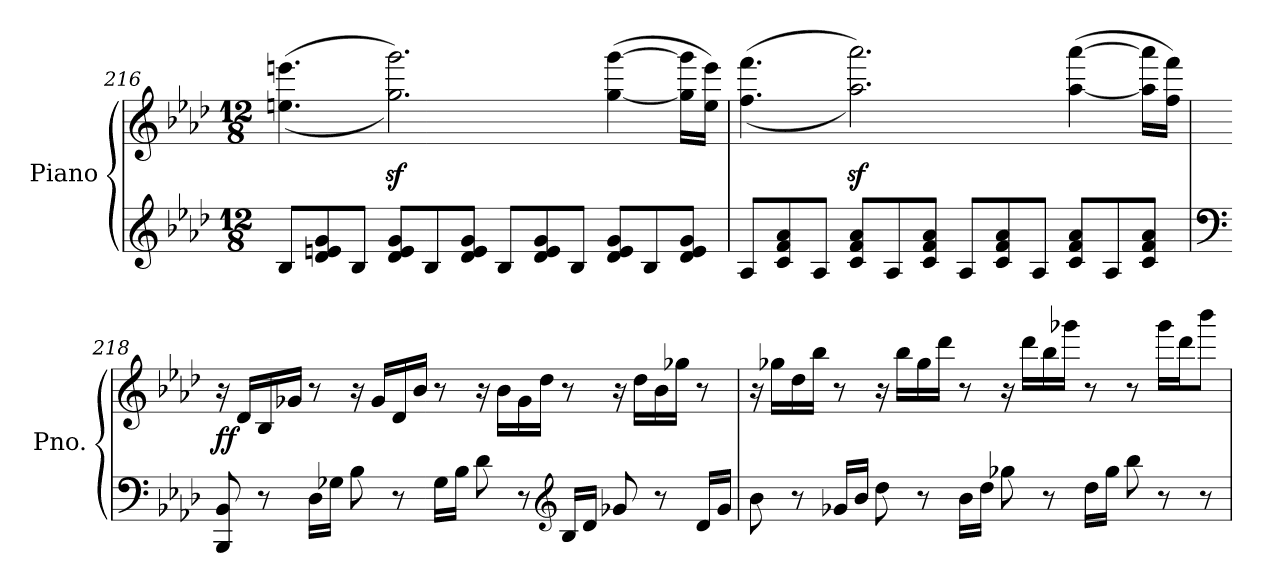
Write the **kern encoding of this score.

**kern	**kern	**dynam
*part1	*part1	*part1
*staff2	*staff1	*staff1/2
*I"Piano	*	*
*I'Pno.	*	*
!!LO:LB:g=z
*clefG2	*clefG2	*
*k[b-e-a-d-]	*k[b-e-a-d-]	*
*M12/8	*M12/8	*
=216	=216	=216
8B-/L	((4.een\ 4.eeen\	.
8d-/ 8en/ 8g/	.	.
8B-/J	.	.
8d-/ 8e/ 8g/L	2.gg\z< 2.ggg\z<))	.
8B-/	.	.
8d-/ 8e/ 8g/J	.	.
8B-/L	.	.
8d-/ 8e/ 8g/	.	.
8B-/J	.	.
8d-/ 8e/ 8g/L	([4gg\ [4ggg\	.
8B-/	.	.
8d-/ 8e/ 8g/J	16gg\] 16ggg\]LL	.
.	16ee\ 16eee\JJ)	.
=217	=217	=217
8A-/L	((4.ff\ 4.fff\	.
8c/ 8f/ 8a-/	.	.
8A-/J	.	.
8c/ 8f/ 8a-/L	2.aa-\z< 2.aaa-\z<))	.
8A-/	.	.
8c/ 8f/ 8a-/J	.	.
8A-/L	.	.
8c/ 8f/ 8a-/	.	.
8A-/J	.	.
8c/ 8f/ 8a-/L	([4aa-\ [4aaa-\	.
8A-/	.	.
8c/ 8f/ 8a-/J	16aa-\] 16aaa-\]LL	.
.	16ff\ 16fff\JJ)	.
=218	=218	=218
*clefF4	*	*
!	!	!LO:DY:b
8BBB-/ 8BB-/	16r	ff
.	16d-/LL	.
8r	16B-/	.
.	16g-X/JJ	.
16D-\LL	8r	.
16G-X\JJ	.	.
8B-\	16r	.
.	16g-/LL	.
8r	16d-/	.
.	16b-/JJ	.
16G-\LL	8r	.
16B-\JJ	.	.
8d-\	16r	.
.	16b-\LL	.
8r	16g-\	.
.	16dd-\JJ	.
*clefG2	*	*
16B-/LL	8r	.
16d-/JJ	.	.
8g-X/	16r	.
.	16dd-\LL	.
8r	16b-\	.
.	16gg-X\JJ	.
16d-/LL	8r	.
16g-/JJ	.	.
!!LO:LB:g=z
=219	=219	=219
8b-\	16r	.
.	16gg-X\LL	.
8r	16dd-\	.
.	16bb-\JJ	.
16g-X/LL	8r	.
16b-/JJ	.	.
8dd-\	16r	.
.	16bb-\LL	.
8r	16gg-\	.
.	16ddd-\JJ	.
16b-\LL	8r	.
16dd-\JJ	.	.
8gg-X\	16r	.
.	16ddd-\LL	.
8r	16bb-\	.
.	16ggg-X\JJ	.
16dd-\LL	8r	.
16gg-\JJ	.	.
8bb-\	8r	.
8r	16ggg-\LL	.
.	16ddd-\J	.
8r	8bbb-\J	.
=	=	=
*-	*-	*-
